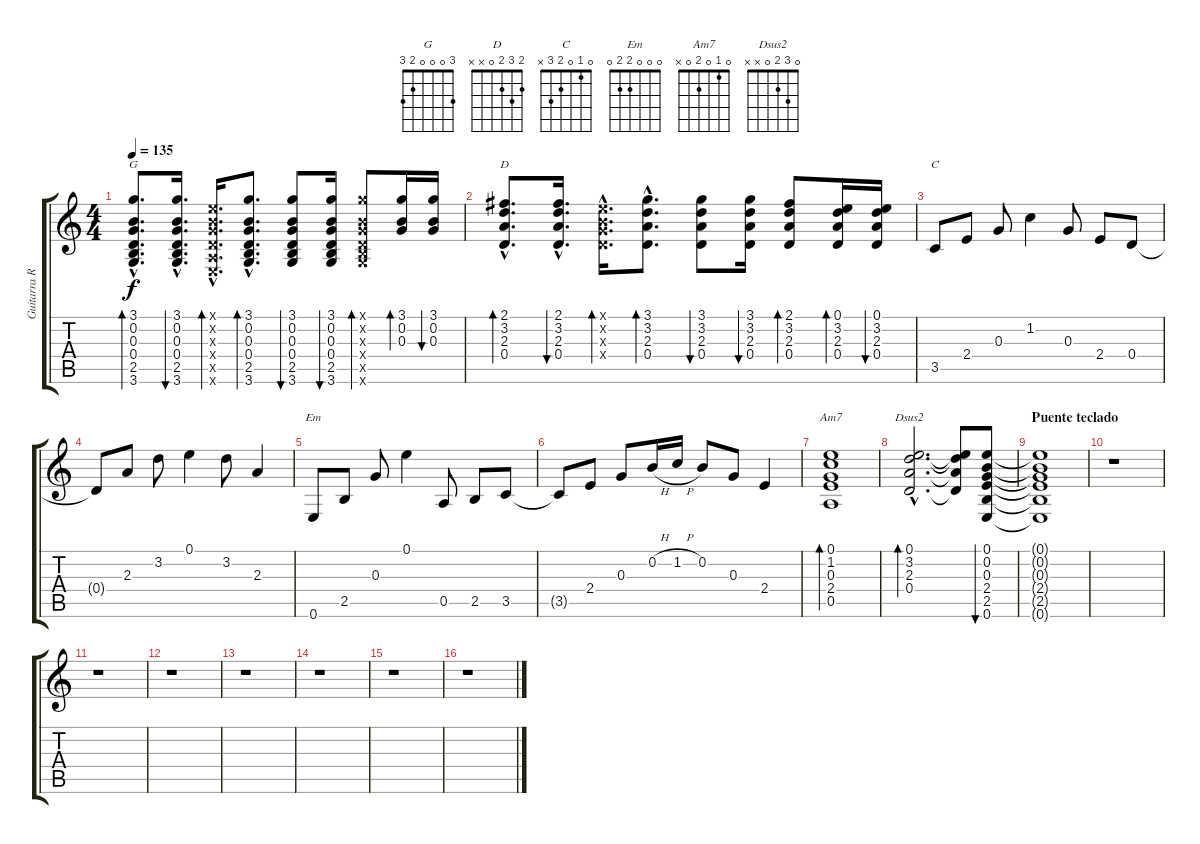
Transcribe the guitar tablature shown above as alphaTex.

\track ("Guitarra Ritmica" "Guitarra R") {instrument acousticguitarsteel}
\staff {score tabs}
\tuning (E4 B3 G3 D3 A2 E2) {hide}
\chord ("G" 3 0 0 0 2 3)
\chord ("D" 2 3 2 0 x x)
\chord ("C" 0 1 0 2 3 x)
\chord ("Em" 0 0 0 2 2 0)
\chord ("Am7" 0 1 0 2 0 x)
\chord ("Dsus2" 0 3 2 0 x x)
\ts (4 4)
\tempo 135
\clef g2
\ks c
(3.1{hac} 0.2{hac} 0.3{hac} 0.4{hac} 2.5{hac} 3.6{hac}).8{d bd 60 ch "G" dy f} (3.1{hac} 0.2{hac} 0.3{hac} 0.4{hac} 2.5{hac} 3.6{hac}).16{d bu 60} (0.1{hac x} 0.2{hac x} 0.3{hac x} 0.4{hac x} 0.5{hac x} 0.6{hac x}).16{d bd 60} (3.1{hac} 0.2{hac} 0.3{hac} 0.4{hac} 2.5{hac} 3.6{hac}).8{d bd 60} (3.1 0.2 0.3 0.4 2.5 3.6).8{bu 60} (3.1 0.2 0.3 0.4 2.5 3.6).16{bu 60} (3.1{x} 0.2{x} 0.3{x} 0.4{x} 2.5{x} 3.6{x}).8{bd 60} (3.1 0.2 0.3).16{bd 60} (3.1 0.2 0.3).16{bu 60} |
(2.1{hac} 3.2{hac} 2.3{hac} 0.4{hac}).8{d bd 60 ch "D"} (2.1{hac} 3.2{hac} 2.3{hac} 0.4{hac}).16{d bu 60} (0.1{hac x} 0.2{hac x} 0.3{hac x} 0.4{hac x}).16{d bd 60} (3.1{hac} 3.2{hac} 2.3{hac} 0.4{hac}).8{d bd 60} (3.1 3.2 2.3 0.4).8{bu 60} (3.1 3.2 2.3 0.4).16{bu 60} (2.1 3.2 2.3 0.4).8{bd 60} (0.1 3.2 2.3 0.4).16{bd 60} (0.1 3.2 2.3 0.4).16{bu 60} |
3.5.8{ch "C" volume 13} 2.4.8 0.3.8 1.2.4 0.3.8 2.4.8 0.4.8 |
0.4{t}.8 2.3.8 3.2.8 0.1.4 3.2.8 2.3.4 |
0.6.8{ch "Em"} 2.5.8 0.3.8 0.1.4 0.5.8 2.5.8 3.5.8 |
3.5{t}.8 2.4.8 0.3.8 0.2{h}.16 1.2{h}.16 0.2.8 0.3.8 2.4.4 |
(0.1 1.2 0.3 2.4 0.5).1{bd 240 ch "Am7"} |
(0.1{hac} 3.2{hac} 2.3{hac} 0.4{hac}).2{d bd 240 ch "Dsus2"} (0.1{t} 3.2{t} 2.3{t} 0.4{t}).8 (0.1 0.2 0.3 2.4 2.5 0.6).8{bu 240} |
\section ("" "Puente teclado")
(0.1{t} 0.2{t} 0.3{t} 2.4{t} 2.5{t} 0.6{t}).1 |
r.1{volume 8} |
r.1 |
r.1 |
r.1 |
r.1 |
r.1 |
r.1
